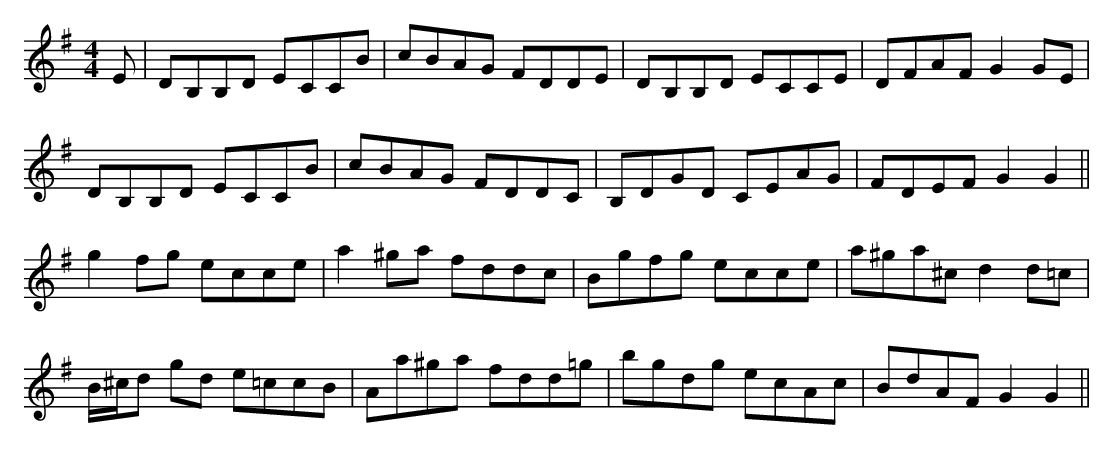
X:1
M:4/4
K:G
E|DB,B,D ECCB|cBAG FDDE|DB,B,D ECCE|DFAF G2GE|
DB,B,D ECCB|cBAG FDDC|B,DGD CEAG|FDEF G2G2||
g2 fg ecce|a2 ^ga fddc|Bgfg ecce|a^ga^c d2 d=c|
B/^c/d gd e=ccB|Aa^ga fdd=g|bgdg ecAc|BdAF G2G2||
